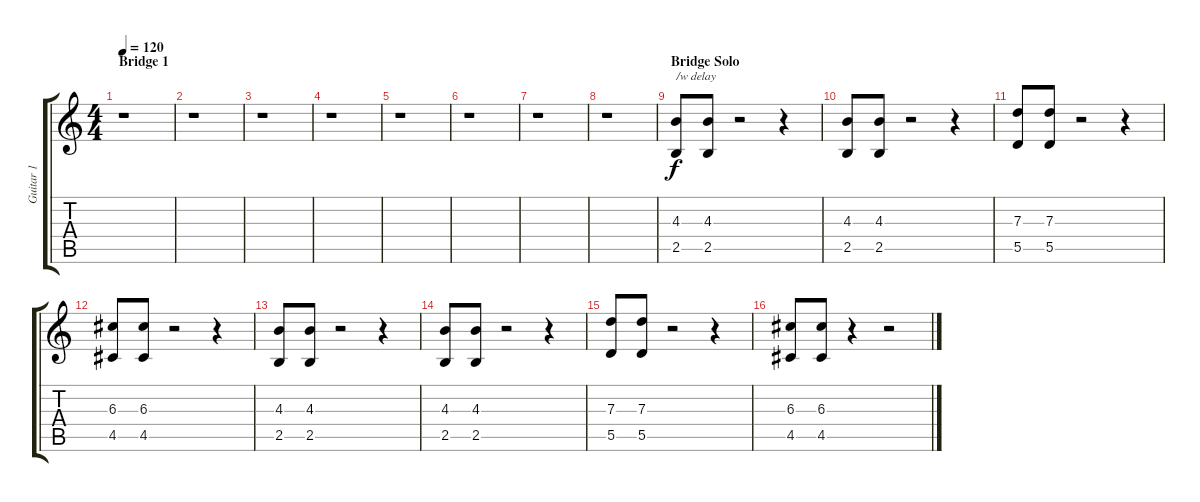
\track ("Guitar 1" "Guitar 1") {instrument electricguitarclean}
\staff {score tabs}
\tuning (E4 B3 G3 D3 A2 D2) {hide}
\ts (4 4)
\section ("" "Bridge 1")
\tempo 120
\clef g2
\ks c
r.1{dy f} |
r.1 |
r.1 |
r.1 |
r.1 |
r.1 |
r.1 |
r.1 |
\section ("" "Bridge Solo")
(4.3 2.5).8{txt "/w delay" instrument electricguitarclean} (4.3 2.5).8 r.2 r.4 |
(4.3 2.5).8 (4.3 2.5).8 r.2 r.4 |
(7.3 5.5).8 (7.3 5.5).8 r.2 r.4 |
(6.3 4.5).8 (6.3 4.5).8 r.2 r.4 |
(4.3 2.5).8{instrument electricguitarclean} (4.3 2.5).8 r.2 r.4 |
(4.3 2.5).8 (4.3 2.5).8 r.2 r.4 |
(7.3 5.5).8 (7.3 5.5).8 r.2 r.4 |
(6.3 4.5).8 (6.3 4.5).8 r.4 r.2
